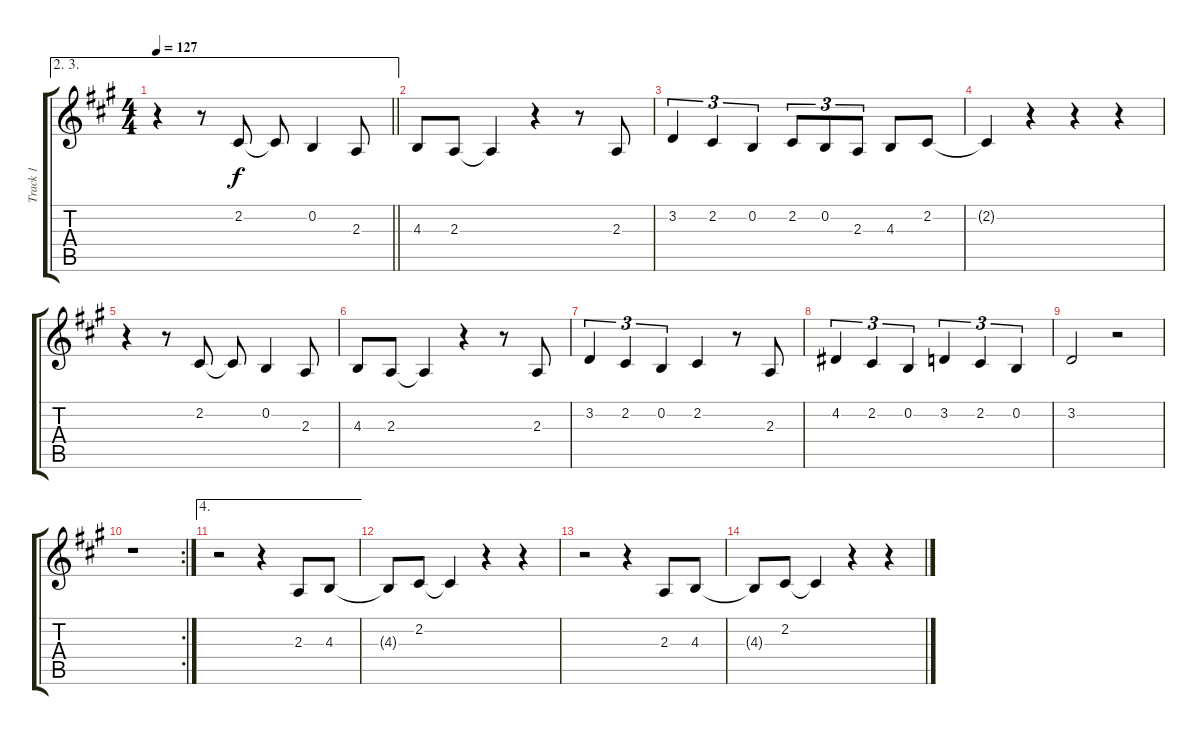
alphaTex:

\track ("Track 1" "Track 1") {instrument tenorsax}
\staff {score tabs}
\tuning (E4 B3 G3 D3 A2 E2) {hide}
\ae (2 3)
\ts (4 4)
\tempo 127
\clef g2
\barLineRight lightlight
\ks a
r.4{dy f} r.8 2.2.8 2.2{t}.8 0.2.4 2.3.8 |
4.3.8 2.3.8 2.3{t}.4 r.4 r.8 2.3.8 |
3.2.4{tu (3 2)} 2.2.4{tu (3 2)} 0.2.4{tu (3 2)} 2.2.8{tu (3 2)} 0.2.8{tu (3 2)} 2.3.8{tu (3 2)} 4.3.8 2.2.8 |
2.2{t}.4 r.4 r.4 r.4 |
r.4 r.8 2.2.8 2.2{t}.8 0.2.4 2.3.8 |
4.3.8 2.3.8 2.3{t}.4 r.4 r.8 2.3.8 |
3.2.4{tu (3 2)} 2.2.4{tu (3 2)} 0.2.4{tu (3 2)} 2.2.4 r.8 2.3.8 |
4.2.4{tu (3 2)} 2.2.4{tu (3 2)} 0.2.4{tu (3 2)} 3.2.4{tu (3 2)} 2.2.4{tu (3 2)} 0.2.4{tu (3 2)} |
3.2.2 r.2 |
\rc 2
r.1 |
\ae 4
r.2 r.4 2.3.8 4.3.8 |
4.3{t}.8 2.2.8 2.2{t}.4 r.4 r.4 |
r.2 r.4 2.3.8 4.3.8 |
4.3{t}.8 2.2.8 2.2{t}.4 r.4 r.4
